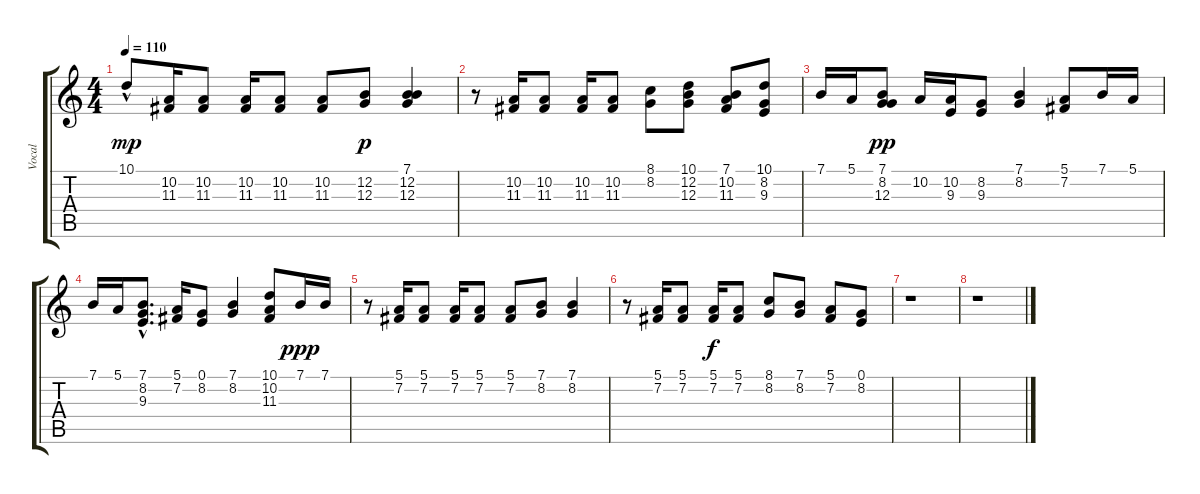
\track ("Vocal" "Vocal") {instrument synthvoice}
\staff {score tabs}
\tuning (E4 B3 G3 D3 A2 E2) {hide}
\ts (4 4)
\tempo 110
\clef g2
\ks c
10.1{hac}.8{dy mp} (10.2 11.3).16 (10.2 11.3).8 (10.2 11.3).16 (10.2 11.3).8 (10.2 11.3).8 (12.2 12.3).8{dy p} (7.1 12.2 12.3).4 |
r.8 (10.2 11.3).16 (10.2 11.3).8 (10.2 11.3).16 (10.2 11.3).8 (8.1 8.2).8 (10.1 12.2 12.3).8 (7.1 10.2 11.3).8 (10.1 8.2 9.3).8 |
7.1.16{volume 10} 5.1.16 (7.1 8.2 12.3).8{dy pp} 10.2.16 (10.2 9.3).16 (8.2 9.3).8 (7.1 8.2).4 (5.1 7.2).8 7.1.16 5.1.16 |
7.1.16 5.1.16 (7.1 8.2{hac} 9.3{hac}).8{d} (5.1 7.2).16 (0.1 8.2).8 (7.1 8.2).4 (10.1 10.2 11.3).8 7.1.16{dy ppp} 7.1.16 |
r.8 (5.1 7.2).16{volume 0} (5.1 7.2).8 (5.1 7.2).16 (5.1 7.2).8 (5.1 7.2).8 (7.1 8.2).8 (7.1 8.2).4 |
r.8 (5.1 7.2).16 (5.1 7.2).8 (5.1 7.2).16{dy f} (5.1 7.2).8 (8.1 8.2).8 (7.1 8.2).8 (5.1 7.2).8 (0.1 8.2).8 |
r.1 |
r.1
